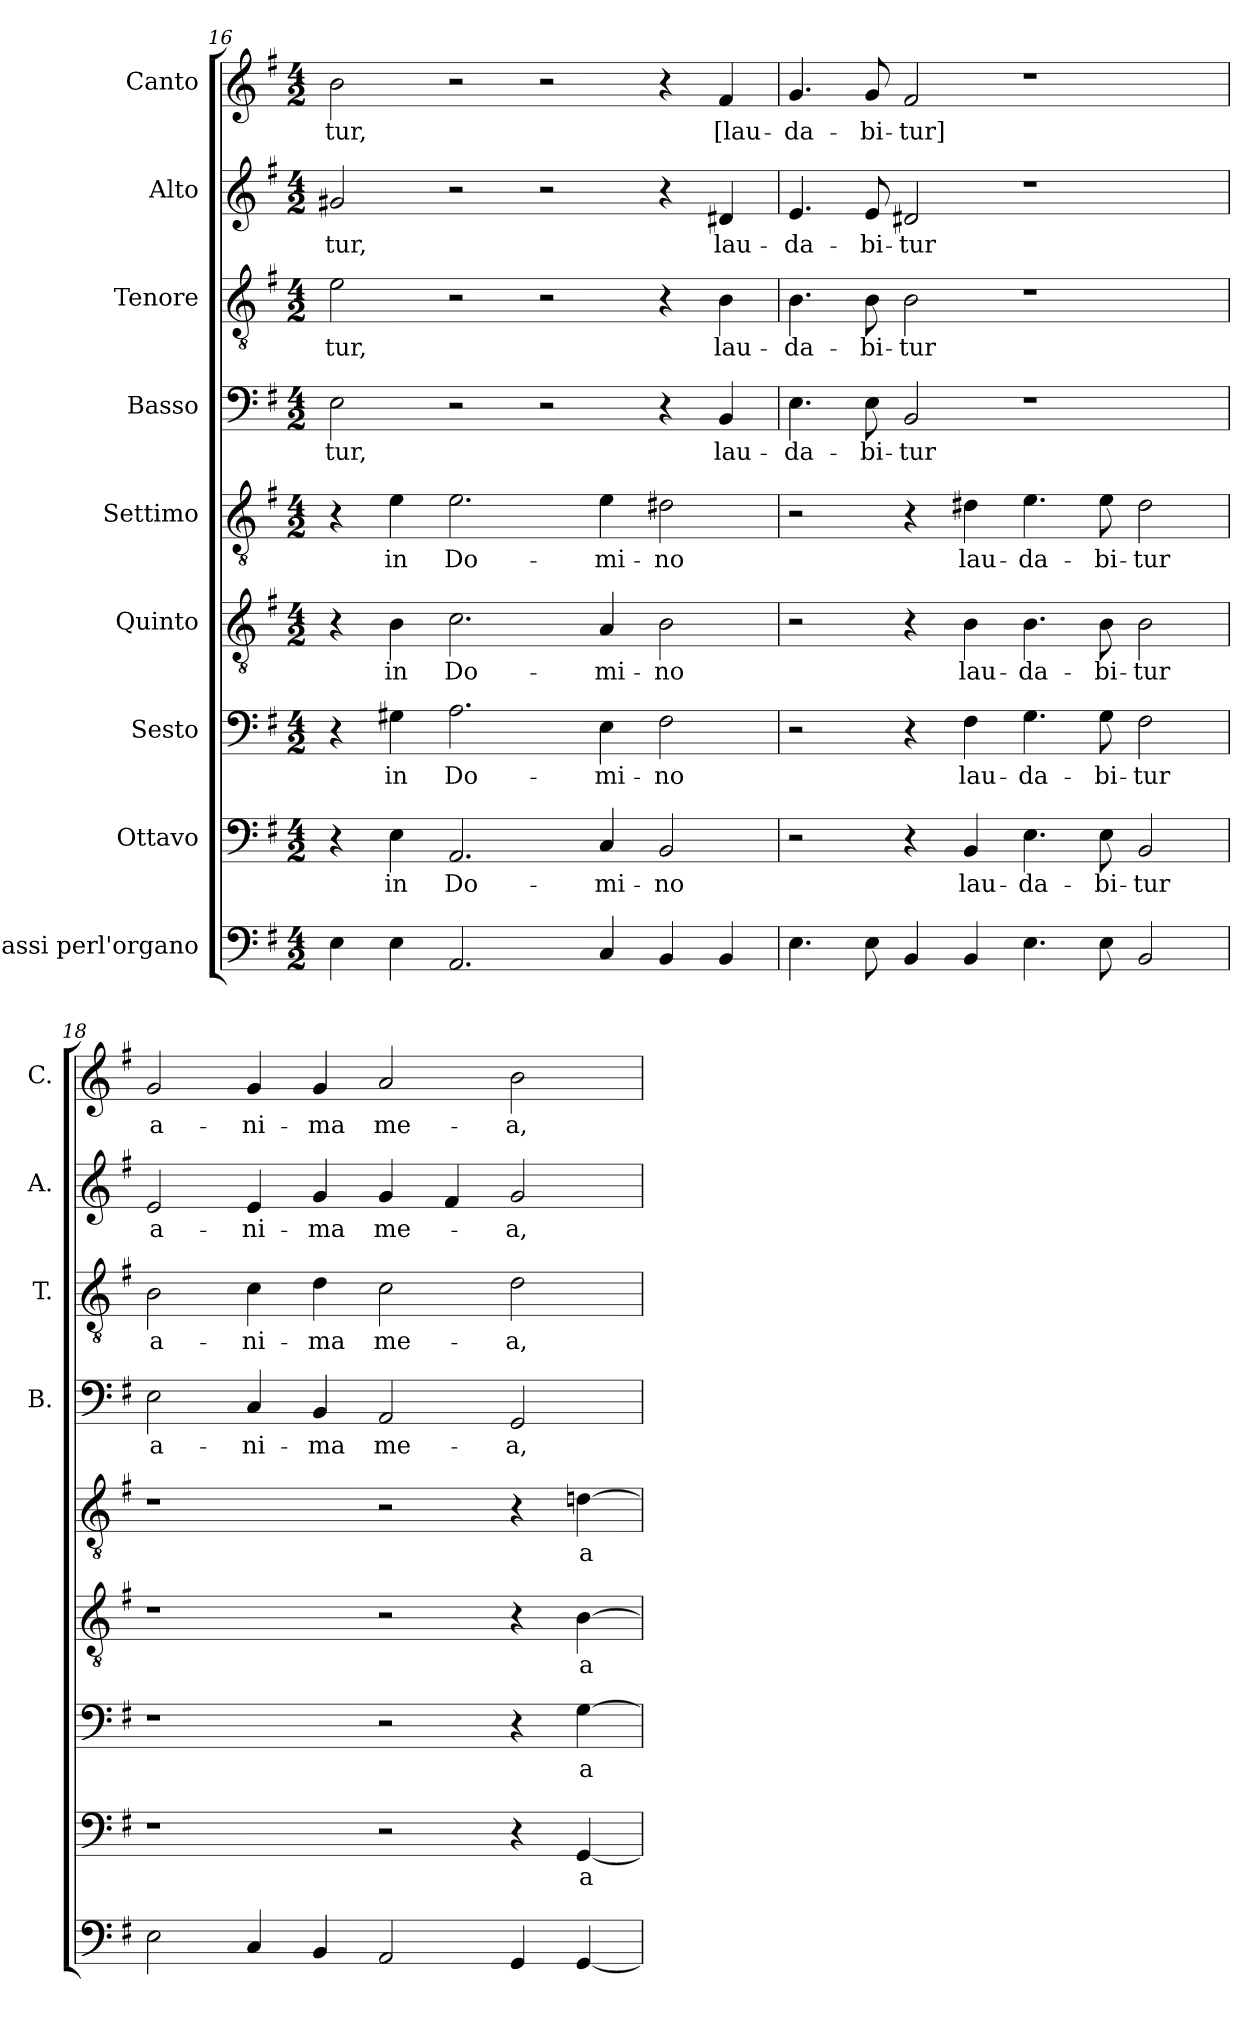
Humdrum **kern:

**kern	**kern	**text	**kern	**text	**kern	**text	**kern	**text	**kern	**text	**kern	**text	**kern	**text	**kern	**text
*part9	*part8	*part8	*part7	*part7	*part6	*part6	*part5	*part5	*part4	*part4	*part3	*part3	*part2	*part2	*part1	*part1
*staff9	*staff8	*staff8	*staff7	*staff7	*staff6	*staff6	*staff5	*staff5	*staff4	*staff4	*staff3	*staff3	*staff2	*staff2	*staff1	*staff1
*I"Bassi perl'organo	*I"Ottavo	*	*I"Sesto	*	*I"Quinto	*	*I"Settimo	*	*I"Basso	*	*I"Tenore	*	*I"Alto	*	*I"Canto	*
*	*	*	*	*	*	*	*	*	*I'B.	*	*I'T.	*	*I'A.	*	*I'C.	*
*clefF4	*clefF4	*	*clefF4	*	*clefGv2	*	*clefGv2	*	*clefF4	*	*clefGv2	*	*clefG2	*	*clefG2	*
*	*	*	*	*	*ITrd7c12	*	*ITrd7c12	*	*	*	*ITrd7c12	*	*	*	*	*
*k[f#]	*k[f#]	*	*k[f#]	*	*k[f#]	*	*k[f#]	*	*k[f#]	*	*k[f#]	*	*k[f#]	*	*k[f#]	*
*G:	*G:	*	*G:	*	*G:	*	*G:	*	*G:	*	*G:	*	*G:	*	*G:	*
*M4/2	*M4/2	*	*M4/2	*	*M4/2	*	*M4/2	*	*M4/2	*	*M4/2	*	*M4/2	*	*M4/2	*
=16	=16	=16	=16	=16	=16	=16	=16	=16	=16	=16	=16	=16	=16	=16	=16	=16
!	!	!	!	!	!	!	!	!	!	!LO:LY:b	!	!LO:LY:b	!	!LO:LY:b	!	!LO:LY:b
4E\	4r	.	4r	.	4r	.	4r	.	2E\	-tur,	2E\	-tur,	2g#X/	-tur,	2b\	-tur,
!	!	!LO:LY:b	!	!LO:LY:b	!	!LO:LY:b	!	!LO:LY:b	!	!	!	!	!	!	!	!
4E\	4E\	in	4G#X\	in	4BB\	in	4E\	in	.	.	.	.	.	.	.	.
!	!	!LO:LY:b	!	!LO:LY:b	!	!LO:LY:b	!	!LO:LY:b	!	!	!	!	!	!	!	!
2.AA/	2.AA/	Do-	2.A\	Do-	2.C\	Do-	2.E\	Do-	2r	.	2r	.	2r	.	2r	.
.	.	.	.	.	.	.	.	.	2r	.	2r	.	2r	.	2r	.
!	!	!LO:LY:b	!	!LO:LY:b	!	!LO:LY:b	!	!LO:LY:b	!	!	!	!	!	!	!	!
4C/	4C/	-mi-	4E\	-mi-	4AA/	-mi-	4E\	-mi-	.	.	.	.	.	.	.	.
!	!	!LO:LY:b	!	!LO:LY:b	!	!LO:LY:b	!	!LO:LY:b	!	!	!	!	!	!	!	!
4BB/	2BB/	-no	2F#\	-no	2BB\	-no	2D#X\	-no	4r	.	4r	.	4r	.	4r	.
!	!	!	!	!	!	!	!	!	!	!LO:LY:b	!	!LO:LY:b	!	!LO:LY:b	!	!LO:LY:b
4BB/	.	.	.	.	.	.	.	.	4BB/	lau-	4BB\	lau-	4d#X/	lau-	4f#/	[lau-
=17	=17	=17	=17	=17	=17	=17	=17	=17	=17	=17	=17	=17	=17	=17	=17	=17
!	!	!	!	!	!	!	!	!	!	!LO:LY:b	!	!LO:LY:b	!	!LO:LY:b	!	!LO:LY:b
4.E\	2r	.	2r	.	2r	.	2r	.	4.E\	-da-	4.BB\	-da-	4.e/	-da-	4.g/	-da-
!	!	!	!	!	!	!	!	!	!	!LO:LY:b	!	!LO:LY:b	!	!LO:LY:b	!	!LO:LY:b
8E\	.	.	.	.	.	.	.	.	8E\	-bi-	8BB\	-bi-	8e/	-bi-	8g/	-bi-
!	!	!	!	!	!	!	!	!	!	!LO:LY:b	!	!LO:LY:b	!	!LO:LY:b	!	!LO:LY:b
4BB/	4r	.	4r	.	4r	.	4r	.	2BB/	-tur	2BB\	-tur	2d#X/	-tur	2f#/	-tur]
!	!	!LO:LY:b	!	!LO:LY:b	!	!LO:LY:b	!	!LO:LY:b	!	!	!	!	!	!	!	!
4BB/	4BB/	lau-	4F#\	lau-	4BB\	lau-	4D#X\	lau-	.	.	.	.	.	.	.	.
!	!	!LO:LY:b	!	!LO:LY:b	!	!LO:LY:b	!	!LO:LY:b	!	!	!	!	!	!	!	!
4.E\	4.E\	-da-	4.G\	-da-	4.BB\	-da-	4.E\	-da-	1r	.	1r	.	1r	.	1r	.
!	!	!LO:LY:b	!	!LO:LY:b	!	!LO:LY:b	!	!LO:LY:b	!	!	!	!	!	!	!	!
8E\	8E\	-bi-	8G\	-bi-	8BB\	-bi-	8E\	-bi-	.	.	.	.	.	.	.	.
!	!	!LO:LY:b	!	!LO:LY:b	!	!LO:LY:b	!	!LO:LY:b	!	!	!	!	!	!	!	!
2BB/	2BB/	-tur	2F#\	-tur	2BB\	-tur	2D#\	-tur	.	.	.	.	.	.	.	.
!!LO:PB:g=z
=18	=18	=18	=18	=18	=18	=18	=18	=18	=18	=18	=18	=18	=18	=18	=18	=18
!	!	!	!	!	!	!	!	!	!	!LO:LY:b	!	!LO:LY:b	!	!LO:LY:b	!	!LO:LY:b
2E\	1r	.	1r	.	1r	.	1r	.	2E\	a-	2BB\	a-	2e/	a-	2g/	a-
!	!	!	!	!	!	!	!	!	!	!LO:LY:b	!	!LO:LY:b	!	!LO:LY:b	!	!LO:LY:b
4C/	.	.	.	.	.	.	.	.	4C/	-ni-	4C\	-ni-	4e/	-ni-	4g/	-ni-
!	!	!	!	!	!	!	!	!	!	!LO:LY:b	!	!LO:LY:b	!	!LO:LY:b	!	!LO:LY:b
4BB/	.	.	.	.	.	.	.	.	4BB/	-ma	4D\	-ma	4g/	-ma	4g/	-ma
!	!	!	!	!	!	!	!	!	!	!LO:LY:b	!	!LO:LY:b	!	!LO:LY:b	!	!LO:LY:b
2AA/	2r	.	2r	.	2r	.	2r	.	2AA/	me-	2C\	me-	4g/	me-	2a/	me-
.	.	.	.	.	.	.	.	.	.	.	.	.	4f#/	.	.	.
!	!	!	!	!	!	!	!	!	!	!LO:LY:b	!	!LO:LY:b	!	!LO:LY:b	!	!LO:LY:b
4GG/	4r	.	4r	.	4r	.	4r	.	2GG/	-a,	2D\	-a,	2g/	-a,	2b\	-a,
!	!	!LO:LY:b	!	!LO:LY:b	!	!LO:LY:b	!	!LO:LY:b	!	!	!	!	!	!	!	!
[<4GG/	[<4GG/	a-	[>4G\	a-	[>4BB\	a-	[>4Dn\	a-	.	.	.	.	.	.	.	.
=	=	=	=	=	=	=	=	=	=	=	=	=	=	=	=	=
*-	*-	*-	*-	*-	*-	*-	*-	*-	*-	*-	*-	*-	*-	*-	*-	*-
